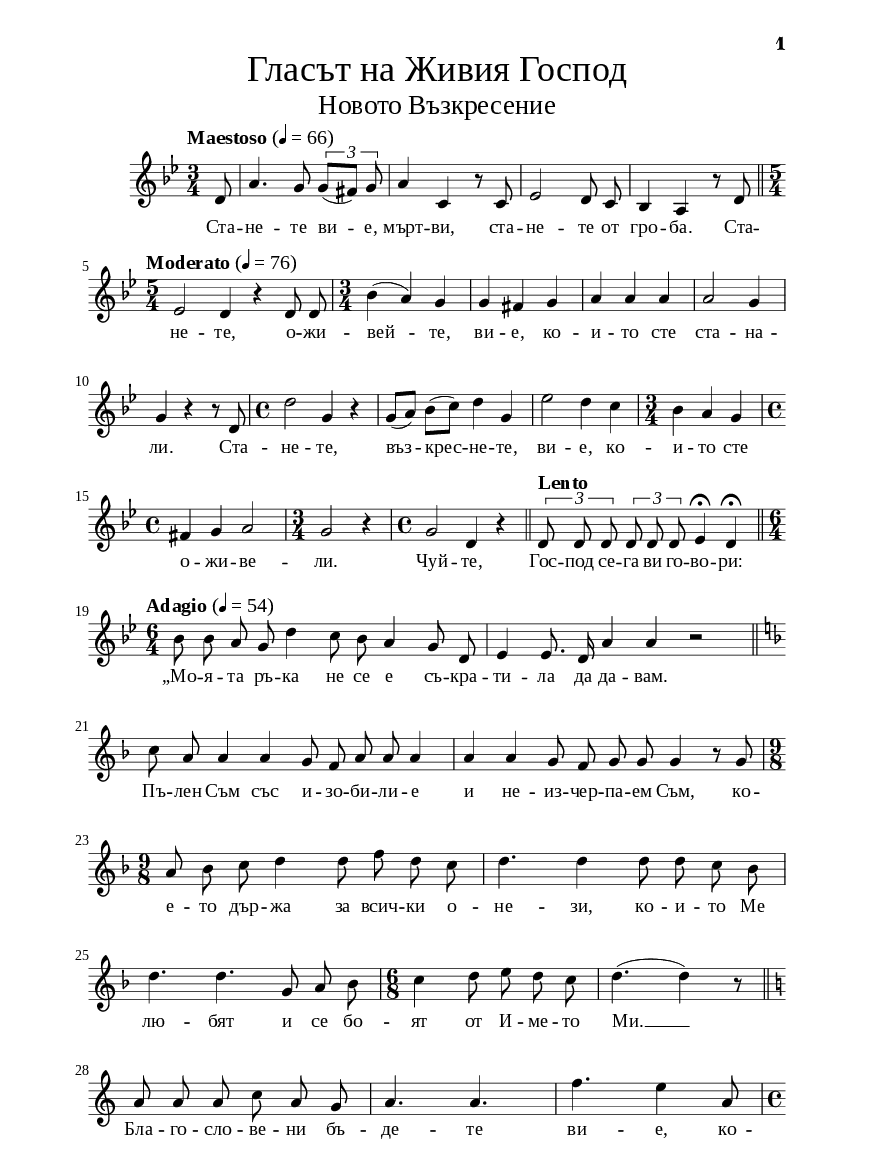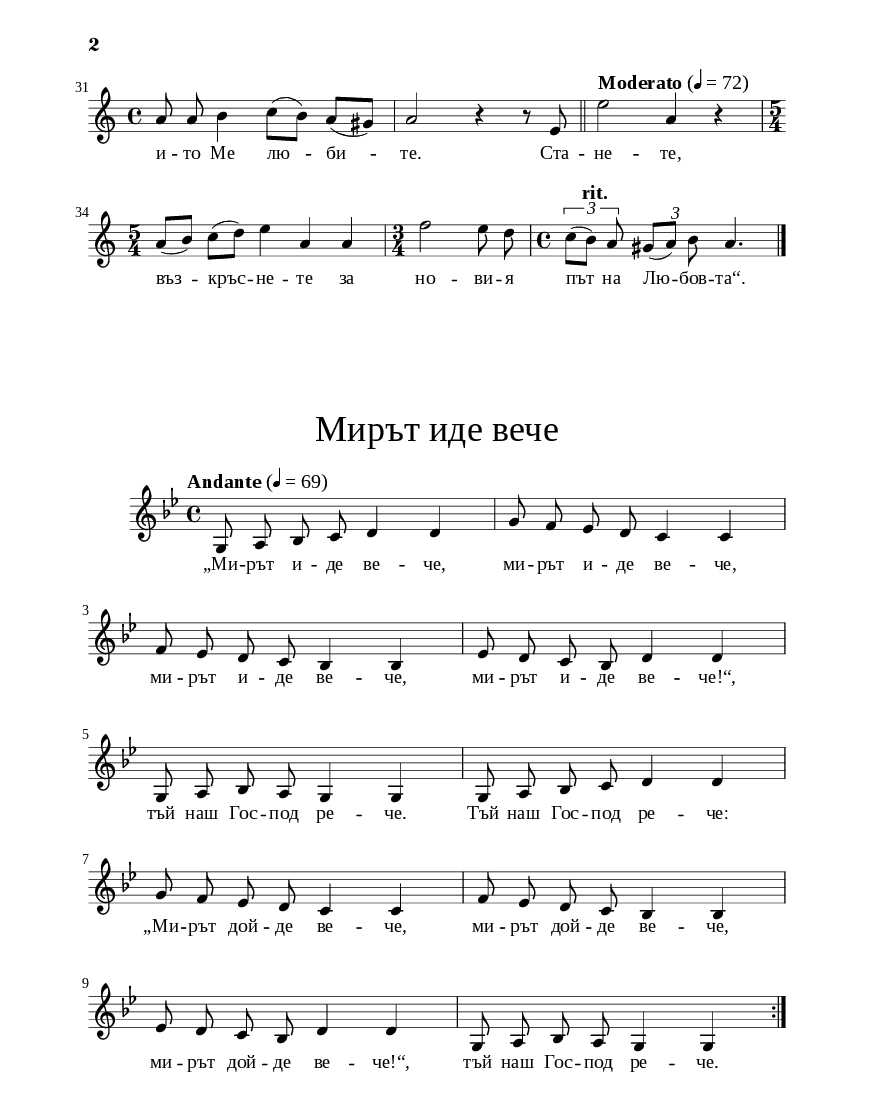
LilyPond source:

\version "2.24.4"

% include paper part and global functions
\include "include/globals.ily"

\bookpart {
  \label #'ref190
  \tocItem \markup "Гласът на Живия Господ"
  \include "include/bookpart-paper.ily"

  \score {
    \include "include/score-layout.ily"

    \new Voice \absolute {
      \clef treble
      \key g \minor
      \time 3/4
      \tempoFunc "Maestoso" 4 "66"

      \partial 8
      d'8 | % 2
      a'4. g'8 \tuplet 3/2 {
        g'8 ( [ fis'8 ])  g'8
      }
      | % 3
      a'4 c'4 r8 c'8 | % 4
      es'2 \autoBeamOff d'8 c'8  | % 5
      bes4 a4 r8 d'8 \bar "||" \break | % 6
      \time 5/4  | % 6
      \tempoFunc "Moderato" 4 "76"
      es'2 d'4 r4 d'8 d'8 | % 7
      \time 3/4  | % 7
      bes'4 ( a'4 ) g'4 | % 8
      g'4 fis'4 g'4 | % 9
      a'4 a'4 a'4 |
      a'2 g'4 \break  | % 11
      g'4 r4 r8 d'8 | % 12
      \time 4/4  | % 12
      d''2 g'4 r4| % 13
      g'8 ( [ a'8 ) ]  bes'8 ( [  c''8 )
      ]  d''4 g'4 |  % 14
      es''2  d''4  c''4 | % 15
      \time 3/4  | % 15
      bes'4 a'4 g'4 \break | % 16
      \time 4/4  | % 16
      fis'4 g'4 a'2 | % 17
      \time 3/4  | % 17
      g'2 r4 | % 18
      \time 4/4  | % 18
      g'2 d'4 r4 \bar "||"
      \autoBeamOff
      \tempo "Lento"
      \times 2/3  {
        d'8  d'8 d'8
      }
      \times 2/3  {
        d'8 d'8 d'8
      }
      es'4 ^\fermata d'4 ^\fermata \bar "||"
      \break |
      \tempoFunc "Adagio" 4 "54"
      \time 6/4
      bes'8  bes'8 a'8 g'8
      d''4  c''8  bes'8  % 21
      a'4 g'8 d'8 | es'4 es'8. d'16 a'4 a'4 r2 \break \bar "||" | % 23

      \key f \major
      c''8 a'8 a'4 a'4  g'8 f'8 a'8 a'8 a'4 | % 25
      a'4 a'4 g'8 f'8 g'8 g'8 g'4 r8 g'8 | \break  % 27
      \time 9/8
      \autoBeamOff
      a'8  bes'8  c''8  d''4
      d''8 f''8  d''8  c''8 | d''4.
      d''4  d''8
      d''8  c''8  bes'8 | \break
      d''4.
      d''4. g'8 a'8  bes'8 |
      \time 6/8
      c''4  d''8 e''8  d''8  c''8 |  d''4. (d''4) r8 | \bar "||" \break
      \key a \minor
      \autoBeamOff a'8 a'8 a'8 c''8 a'8 g'8 | a'4. a'4. |
      f''4.  e''4 a'8  | \break
      \time 4/4  | % 35
      a'8 a'8  b'4  c''8 ( [
      b'8 ) ]
      a'8 ( [ gis'8 ) ] | % 36
      a'2 r4 r8 e'8 \bar "||"
      | % 37
      | % 37
      \tempoFunc "Moderato" 4 "72"
      e''2 a'4 r4 |  \break  % 38

      \autoBeamOn

      \time 5/4 a'8 (  [ b'8] )   c''8 (  [ d''8] )  e''4 a'4  a'4 |
      \time 3/4
      f''2  \autoBeamOff e''8  d''8 |
      \time 4/4
      \tweak direction #up \times 2/3 {
        \once \override Slur.positions = #'(1 . 1)
        \tempo "         rit." c''8   ( [  b'8 ) ]  a'8
      }
      \once \omit TupletBracket \times 2/3 {
        gis'8 ( [  a'8
        ) ] b'8
      }
      a'4.
      \bar "|."

    }

    \addlyrics {
      Ста -- не -- те ви -- е, мърт --
      ви, ста -- не -- те от гро -- ба.
      Ста -- не -- те, о -- жи -- вей --
      те, ви -- е, ко -- и -- то сте ста --
      на -- ли. Ста -- не -- те, въз --
      крес -- не -- те, ви -- е, ко -- и
      -- то сте о -- жи -- ве -- ли. Чуй --
      те, Гос -- под се -- га ви го --
      во -- ри: „Мо -- я -- та ръ -- ка
      не се е съ -- кра -- ти -- ла да
      да -- вам. Пъ -- лен Съм със и --
      зо -- би -- ли -- е и не -- из -- чер
      -- па -- ем Съм, ко -- е -- то дър --
      жа за всич -- ки о -- не -- зи, ко
      -- и -- то Ме лю -- бят и се бо --
      ят от И -- ме -- то Ми. __ Бла -- го --
      сло -- ве -- ни бъ -- де -- те ви --
      е, ко -- и -- то Ме лю -- би
      -- те. Ста -- не -- те, въз --
      кръс -- не -- те за но -- ви -- я
      път на Лю -- бов -- та“.}

      \header {
        title = \titleFunc #'ref_desc_15 "Гласът на Живия Господ" " Glasăt na Živija Gospod – Novoto Văzkresenie"
        subtitle = \markup \normal-text \abs-fontsize #13 "Новото Възкресение"
      }

      \midi{}

    } % score
    \markup \vspace #5

    \label #'ref155_2
    \tocItem \markup "Мирът иде вече"
    \include "include/bookpart-paper.ily"
    \score {
      \include "include/score-layout.ily"

      \new Voice \relative c' {
        \clef treble
        \key g \minor
        \time 4/4
        \tempoFunc "Andante" 4 "69"
        \autoBeamOff
        \repeat volta 2 {
          g8 a bes c d4 d4 | g8 f es d c4 c | \break

          f8 es d c bes 4 bes 4 | es8 d c bes d4 d4 |\break

          g,8 a bes a g4 g4 | g8 a bes c d4 d4 | \break

          g8 f es d c4 c | f8 es d c bes 4 bes 4 | \break

          es8 d c bes d4 d4 | g,8 a bes a g4 g4 | \break


        }
      }

      \addlyrics {
        „Ми -- рът и -- де ве -- че, ми -- рът и -- де ве -- че, ми -- рът и -- де ве -- че, ми -- рът и -- де ве -- че!“,
        тъй наш Гос -- под ре -- че.
        Tъй наш Гос -- под ре -- че: „Ми -- рът дой -- де ве -- че, ми -- рът дой -- де ве -- че, ми -- рът дой -- де ве -- че!“,
        тъй наш Гос -- под ре -- че.
      }

      \header {
        title = \titleFunc #'ref_desc "Мирът иде вече" "Mirat ide veche"
      }

      \midi{}

    } % score

  } % bookpart

  % Più mosso
  %
